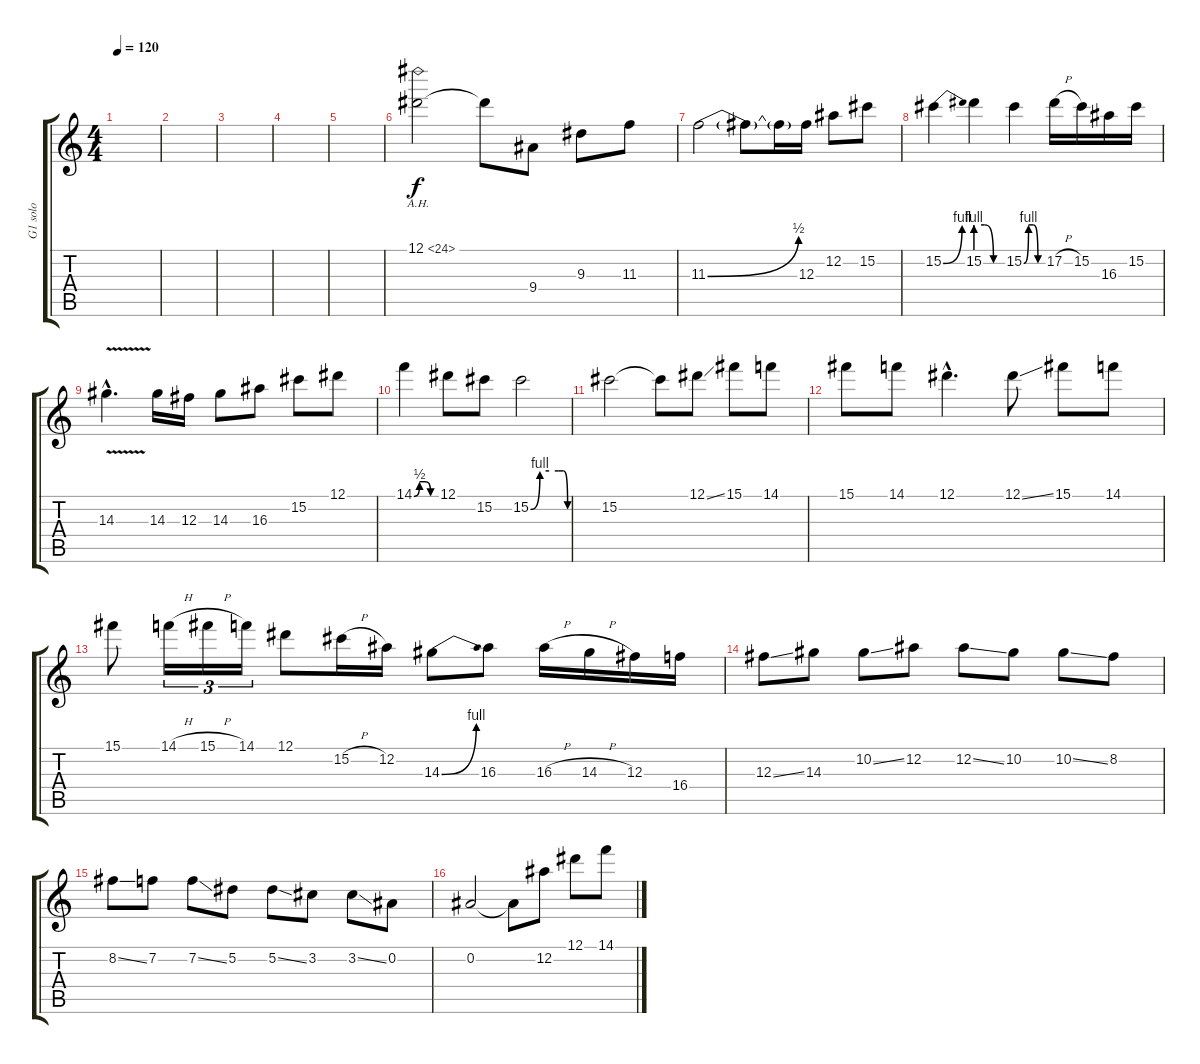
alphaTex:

\track ("G1 solo" "G1 solo") {instrument distortionguitar}
\staff {score tabs}
\tuning (Eb4 Bb3 Gb3 Db3 Ab2 Eb2) {hide}
\ts (4 4)
\tempo 120
\clef g2
\ks c
|
|
|
|
|
12.1{ah 12}.2 12.1{t}.8 9.4.8 9.3.8 11.3.8 |
11.3{be (bend 0 0 60 2)}.2 11.3{t}.8 11.3{t}.16 12.3.16 12.2.8 15.2.8 |
15.2{be (bend 0 0 60 4)}.4 15.2{be (custom 0 4 20 4 40 0 60 0)}.4 15.2{be (custom 0 0 15 4 30 4 45 0 60 0)}.4 17.2{h}.16 15.2.16 16.3.16 15.2.16 |
14.3{v hac}.4{d} 14.3.16 12.3.16 14.3.8 16.3.8 15.2.8 12.1.8 |
14.1{be (custom 0 0 15 2 30 2 45 0 60 0)}.4 12.1.8 15.2.8 15.2{be (custom 0 0 15 4 30 4 45 4 53 4 60 0)}.2 |
15.2.2 15.2{t}.8 12.1{ss}.8 15.1.8 14.1.8 |
15.1.8 14.1.8 12.1{hac}.4{d} 12.1{ss}.8 15.1.8 14.1.8 |
15.1.8 14.1{h}.16{tu (3 2)} 15.1{h}.16{tu (3 2)} 14.1.16{tu (3 2)} 12.1.8 15.2{h}.16 12.2.16 14.3{be (bend 0 0 60 4)}.8 16.3.8 16.3{h}.16 14.3{h}.16 12.3.16 16.4.16 |
12.3{ss}.8 14.3.8 10.2{ss}.8 12.2.8 12.2{ss}.8 10.2.8 10.2{ss}.8 8.2.8 |
8.2{ss}.8 7.2.8 7.2{ss}.8 5.2.8 5.2{ss}.8 3.2.8 3.2{ss}.8 0.2.8 |
0.2.2 0.2{t}.8 12.2.8 12.1.8 14.1.8
